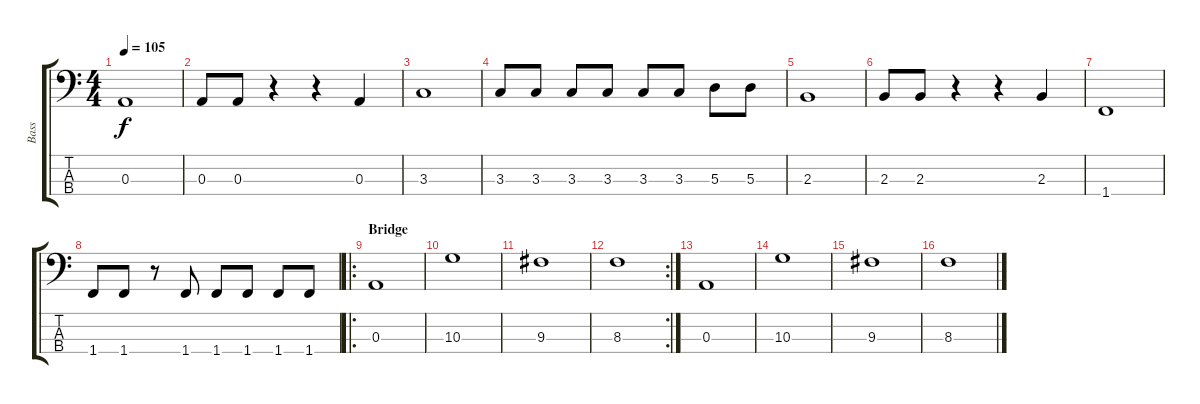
\track ("Bass" "Bass") {instrument electricbasspick}
\staff {score tabs}
\tuning (G2 D2 A1 E1) {hide}
\ts (4 4)
\tempo 105
\clef f4
\ks c
0.3.1{dy f} |
0.3.8 0.3.8 r.4 r.4 0.3.4 |
3.3.1 |
3.3.8 3.3.8 3.3.8 3.3.8 3.3.8 3.3.8 5.3.8 5.3.8 |
2.3.1 |
2.3.8 2.3.8 r.4 r.4 2.3.4 |
1.4.1 |
1.4.8 1.4.8 r.8 1.4.8 1.4.8 1.4.8 1.4.8 1.4.8 |
\ro
\section ("" "Bridge")
0.3.1 |
10.3.1 |
9.3.1 |
\rc 2
8.3.1 |
0.3.1 |
10.3.1 |
9.3.1 |
8.3.1
